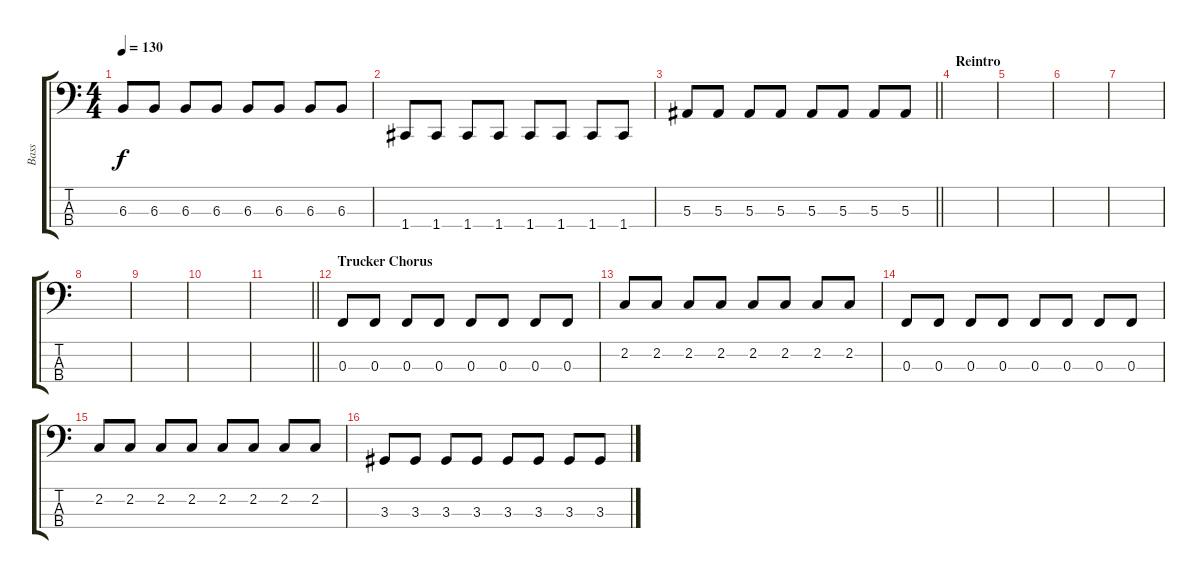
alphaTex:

\track ("Bass" "Bass") {instrument electricbasspick}
\staff {score tabs}
\tuning (Eb2 Bb1 F1 C1) {hide}
\ts (4 4)
\tempo 130
\clef f4
\ks c
6.3.8{dy f} 6.3.8 6.3.8 6.3.8 6.3.8 6.3.8 6.3.8 6.3.8 |
1.4.8 1.4.8 1.4.8 1.4.8 1.4.8 1.4.8 1.4.8 1.4.8 |
\barLineRight lightlight
5.3.8 5.3.8 5.3.8 5.3.8 5.3.8 5.3.8 5.3.8 5.3.8 |
\section ("" "Reintro")
|
|
|
|
|
|
|
\barLineRight lightlight
|
\section ("" "Trucker Chorus")
0.3.8 0.3.8 0.3.8 0.3.8 0.3.8 0.3.8 0.3.8 0.3.8 |
2.2.8 2.2.8 2.2.8 2.2.8 2.2.8 2.2.8 2.2.8 2.2.8 |
0.3.8 0.3.8 0.3.8 0.3.8 0.3.8 0.3.8 0.3.8 0.3.8 |
2.2.8 2.2.8 2.2.8 2.2.8 2.2.8 2.2.8 2.2.8 2.2.8 |
3.3.8 3.3.8 3.3.8 3.3.8 3.3.8 3.3.8 3.3.8 3.3.8
